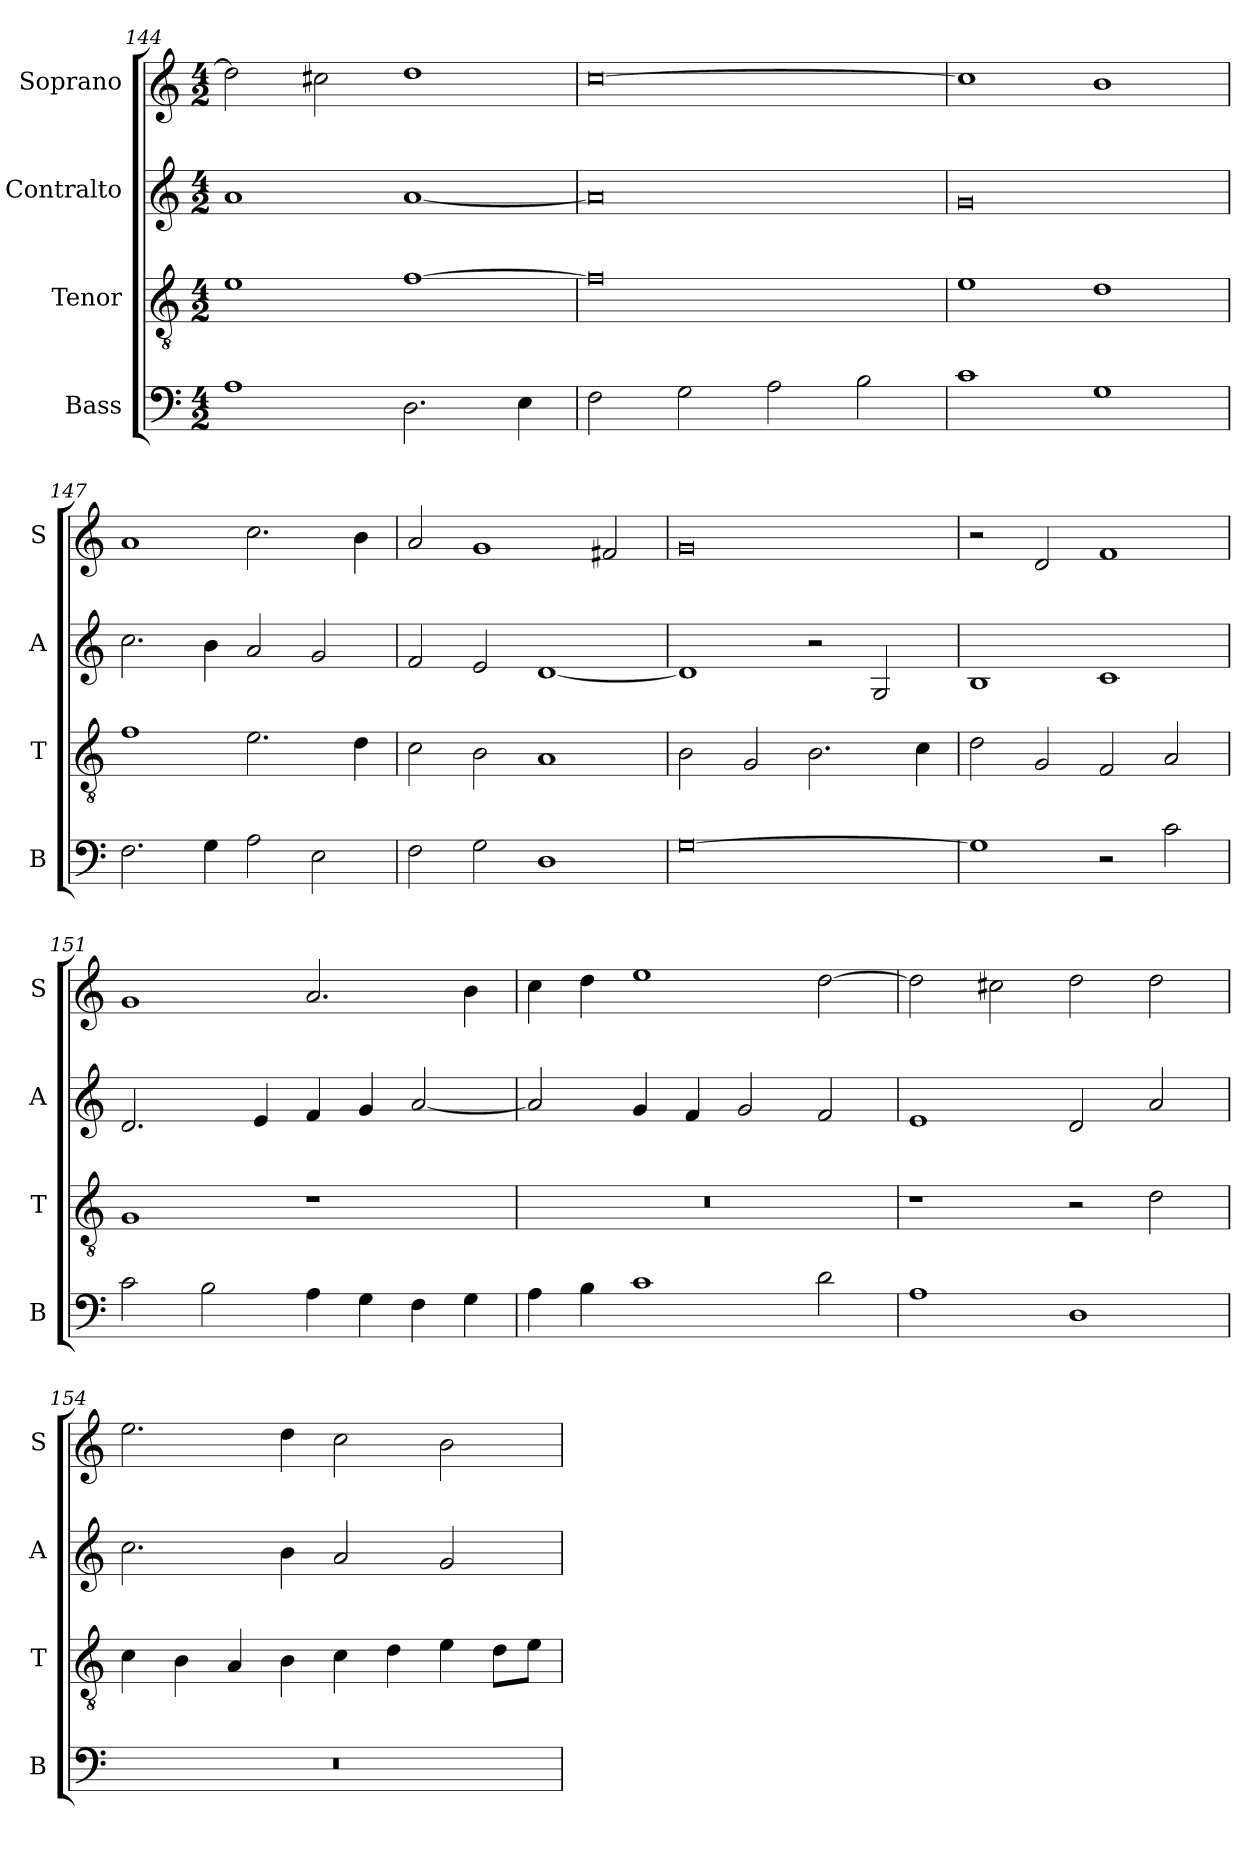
**kern	**kern	**kern	**kern
*part4	*part3	*part2	*part1
*staff4	*staff3	*staff2	*staff1
*I"Bass	*I"Tenor	*I"Contralto	*I"Soprano
*I'B	*I'T	*I'A	*I'S
*clefF4	*clefGv2	*clefG2	*clefG2
*k[]	*k[]	*k[]	*k[]
*M4/2	*M4/2	*M4/2	*M4/2
=144	=144	=144	=144
1A	1e	1a	2dd]
.	.	.	2cc#X
2.D	[1f	[1a	1dd
4E	.	.	.
=145	=145	=145	=145
2F	0f]	0a]	[0cc
2G	.	.	.
2A	.	.	.
2B	.	.	.
=146	=146	=146	=146
1c	1e	0g	1cc]
1G	1d	.	1b
=147	=147	=147	=147
2.F	1f	2.cc	1a
4G	.	4b	.
2A	2.e	2a	2.cc
2E	.	2g	.
.	4d	.	4b
=148	=148	=148	=148
2F	2c	2f	2a
2G	2B	2e	1g
1D	1A	[1d	.
.	.	.	2f#X
=149	=149	=149	=149
[0G	2B	1d]	0g
.	2G	.	.
.	2.B	2r	.
.	.	2G	.
.	4c	.	.
=150	=150	=150	=150
1G]	2d	1B	2r
.	2G	.	2d
2r	2F	1c	1f
2c	2A	.	.
=151	=151	=151	=151
2c	1G	2.d	1g
2B	.	.	.
.	.	4e	.
4A	1r	4f	2.a
4G	.	4g	.
4F	.	[2a	.
4G	.	.	4b
=152	=152	=152	=152
4A	0r	2a]	4cc
4B	.	.	4dd
1c	.	4g	1ee
.	.	4f	.
.	.	2g	.
2d	.	2f	[2dd
=153	=153	=153	=153
1A	1r	1e	2dd]
.	.	.	2cc#X
1D	2r	2d	2dd
.	2d	2a	2dd
=154	=154	=154	=154
0r	4c	2.cc	2.ee
.	4B	.	.
.	4A	.	.
.	4B	4b	4dd
.	4c	2a	2cc
.	4d	.	.
.	4e	2g	2b
.	8d\L	.	.
.	8e\J	.	.
=	=	=	=
*-	*-	*-	*-
